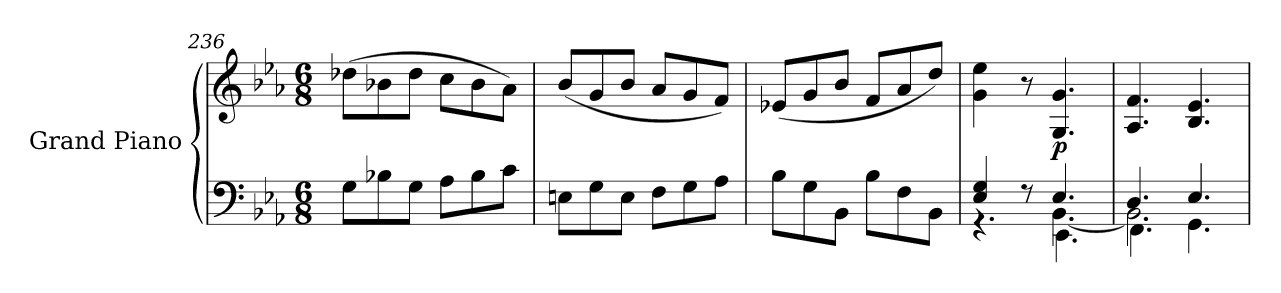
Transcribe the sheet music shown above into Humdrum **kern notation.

**kern	**kern	**dynam
*part1	*part1	*part1
*staff2	*staff1	*staff1/2
*I"Grand Piano	*	*
*I'Pno.	*	*
*clefF4	*clefG2	*
*k[b-e-a-]	*k[b-e-a-]	*
*M6/8	*M6/8	*
=236	=236	=236
8G\L	(8dd-X\L	.
8B-X\	8b-X\	.
8G\J	8dd-\J	.
8A-\L	8cc\L	.
8B-\	8b-\	.
8c\J	8a-\J)	.
=237	=237	=237
8En\L	(8b-/L	.
8G\	8g/	.
8E\J	8b-/J	.
8F\L	8a-/L	.
8G\	8g/	.
8A-\J	8f/J)	.
=238	=238	=238
8B-\L	(8e-X/L	.
8G\	8g/	.
8BB-\J	8b-/J	.
8B-\L	8f/L	.
8F\	8a-/	.
8BB-\J	8dd/J)	.
=239	=239	=239
*^	*	*
*	*^	*	*
4E-/ 4G/	4.r	4.ryy	4g\ 4ee-\	.
8r	.	.	8r	.
!	!	!	!	!LO:DY:b
4.E-/	[4.BB-\	4.EE-\	4.G/ 4.g/	p
!!LO:LB:g=z
=240	=240	=240	=240	=240
4.D/	2.BB-\]	4.FF\	4.A-/ 4.f/	.
4.E-/	.	4.GG\	4.B-/ 4.e-/	.
*v	*v	*v	*	*
=	=	=
*-	*-	*-
